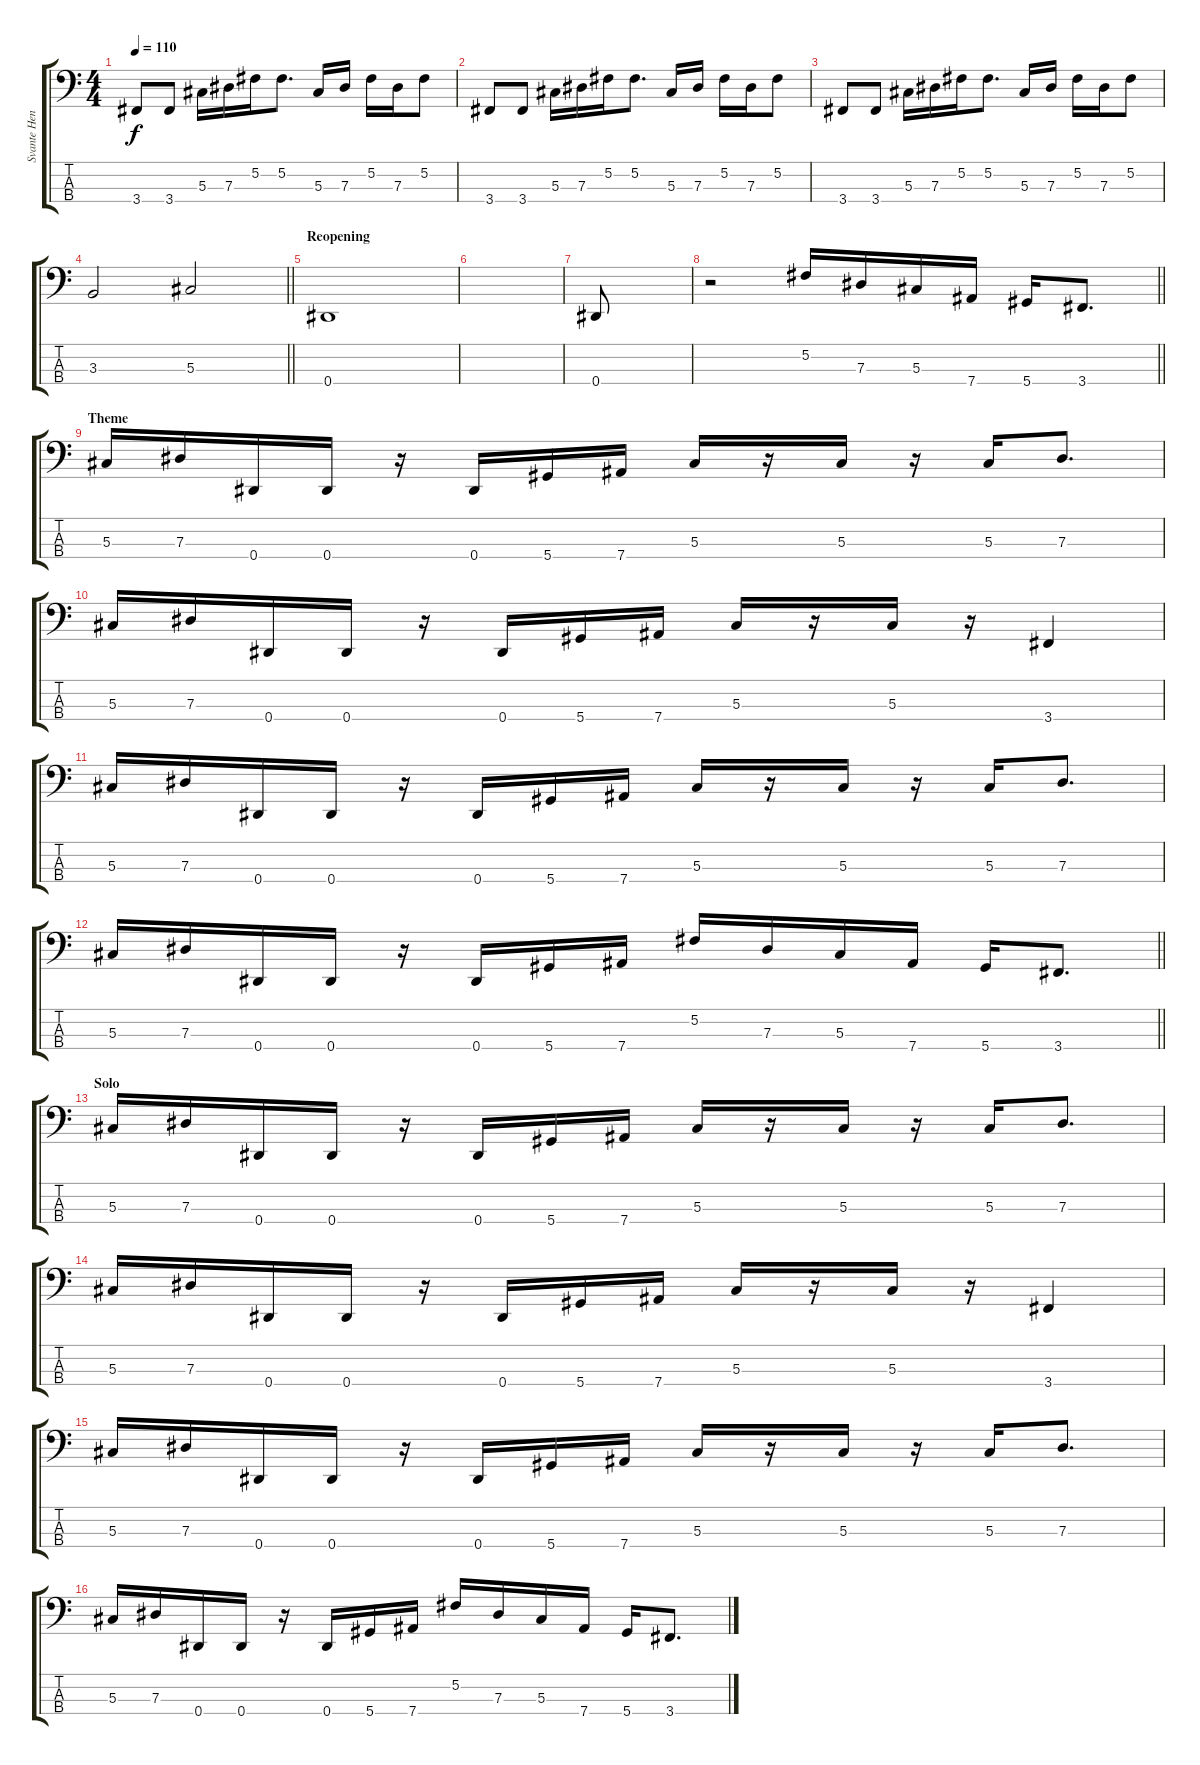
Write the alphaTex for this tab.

\track ("Svante Henrysson" "Svante Hen") {instrument electricbassfinger}
\staff {score tabs}
\tuning (Gb2 Db2 Ab1 Eb1) {hide}
\ts (4 4)
\tempo 110
\clef f4
\ks c
3.4.8{dy f} 3.4.8 5.3.16 7.3.16 5.2.16 5.2.8{d} 5.3.16 7.3.16 5.2.16 7.3.16 5.2.8 |
3.4.8 3.4.8 5.3.16 7.3.16 5.2.16 5.2.8{d} 5.3.16 7.3.16 5.2.16 7.3.16 5.2.8 |
3.4.8 3.4.8 5.3.16 7.3.16 5.2.16 5.2.8{d} 5.3.16 7.3.16 5.2.16 7.3.16 5.2.8 |
\barLineRight lightlight
3.3.2 5.3.2 |
\section ("" "Reopening")
0.4.1 |
|
0.4.8 |
\barLineRight lightlight
r.2 5.2.16 7.3.16 5.3.16 7.4.16 5.4.16 3.4.8{d} |
\section ("" "Theme")
5.3.16 7.3.16 0.4.16 0.4.16 r.16 0.4.16 5.4.16 7.4.16 5.3.16 r.16 5.3.16 r.16 5.3.16 7.3.8{d} |
5.3.16 7.3.16 0.4.16 0.4.16 r.16 0.4.16 5.4.16 7.4.16 5.3.16 r.16 5.3.16 r.16 3.4.4 |
5.3.16 7.3.16 0.4.16 0.4.16 r.16 0.4.16 5.4.16 7.4.16 5.3.16 r.16 5.3.16 r.16 5.3.16 7.3.8{d} |
\barLineRight lightlight
5.3.16 7.3.16 0.4.16 0.4.16 r.16 0.4.16 5.4.16 7.4.16 5.2.16 7.3.16 5.3.16 7.4.16 5.4.16 3.4.8{d} |
\section ("" "Solo")
5.3.16 7.3.16 0.4.16 0.4.16 r.16 0.4.16 5.4.16 7.4.16 5.3.16 r.16 5.3.16 r.16 5.3.16 7.3.8{d} |
5.3.16 7.3.16 0.4.16 0.4.16 r.16 0.4.16 5.4.16 7.4.16 5.3.16 r.16 5.3.16 r.16 3.4.4 |
5.3.16 7.3.16 0.4.16 0.4.16 r.16 0.4.16 5.4.16 7.4.16 5.3.16 r.16 5.3.16 r.16 5.3.16 7.3.8{d} |
5.3.16 7.3.16 0.4.16 0.4.16 r.16 0.4.16 5.4.16 7.4.16 5.2.16 7.3.16 5.3.16 7.4.16 5.4.16 3.4.8{d}
